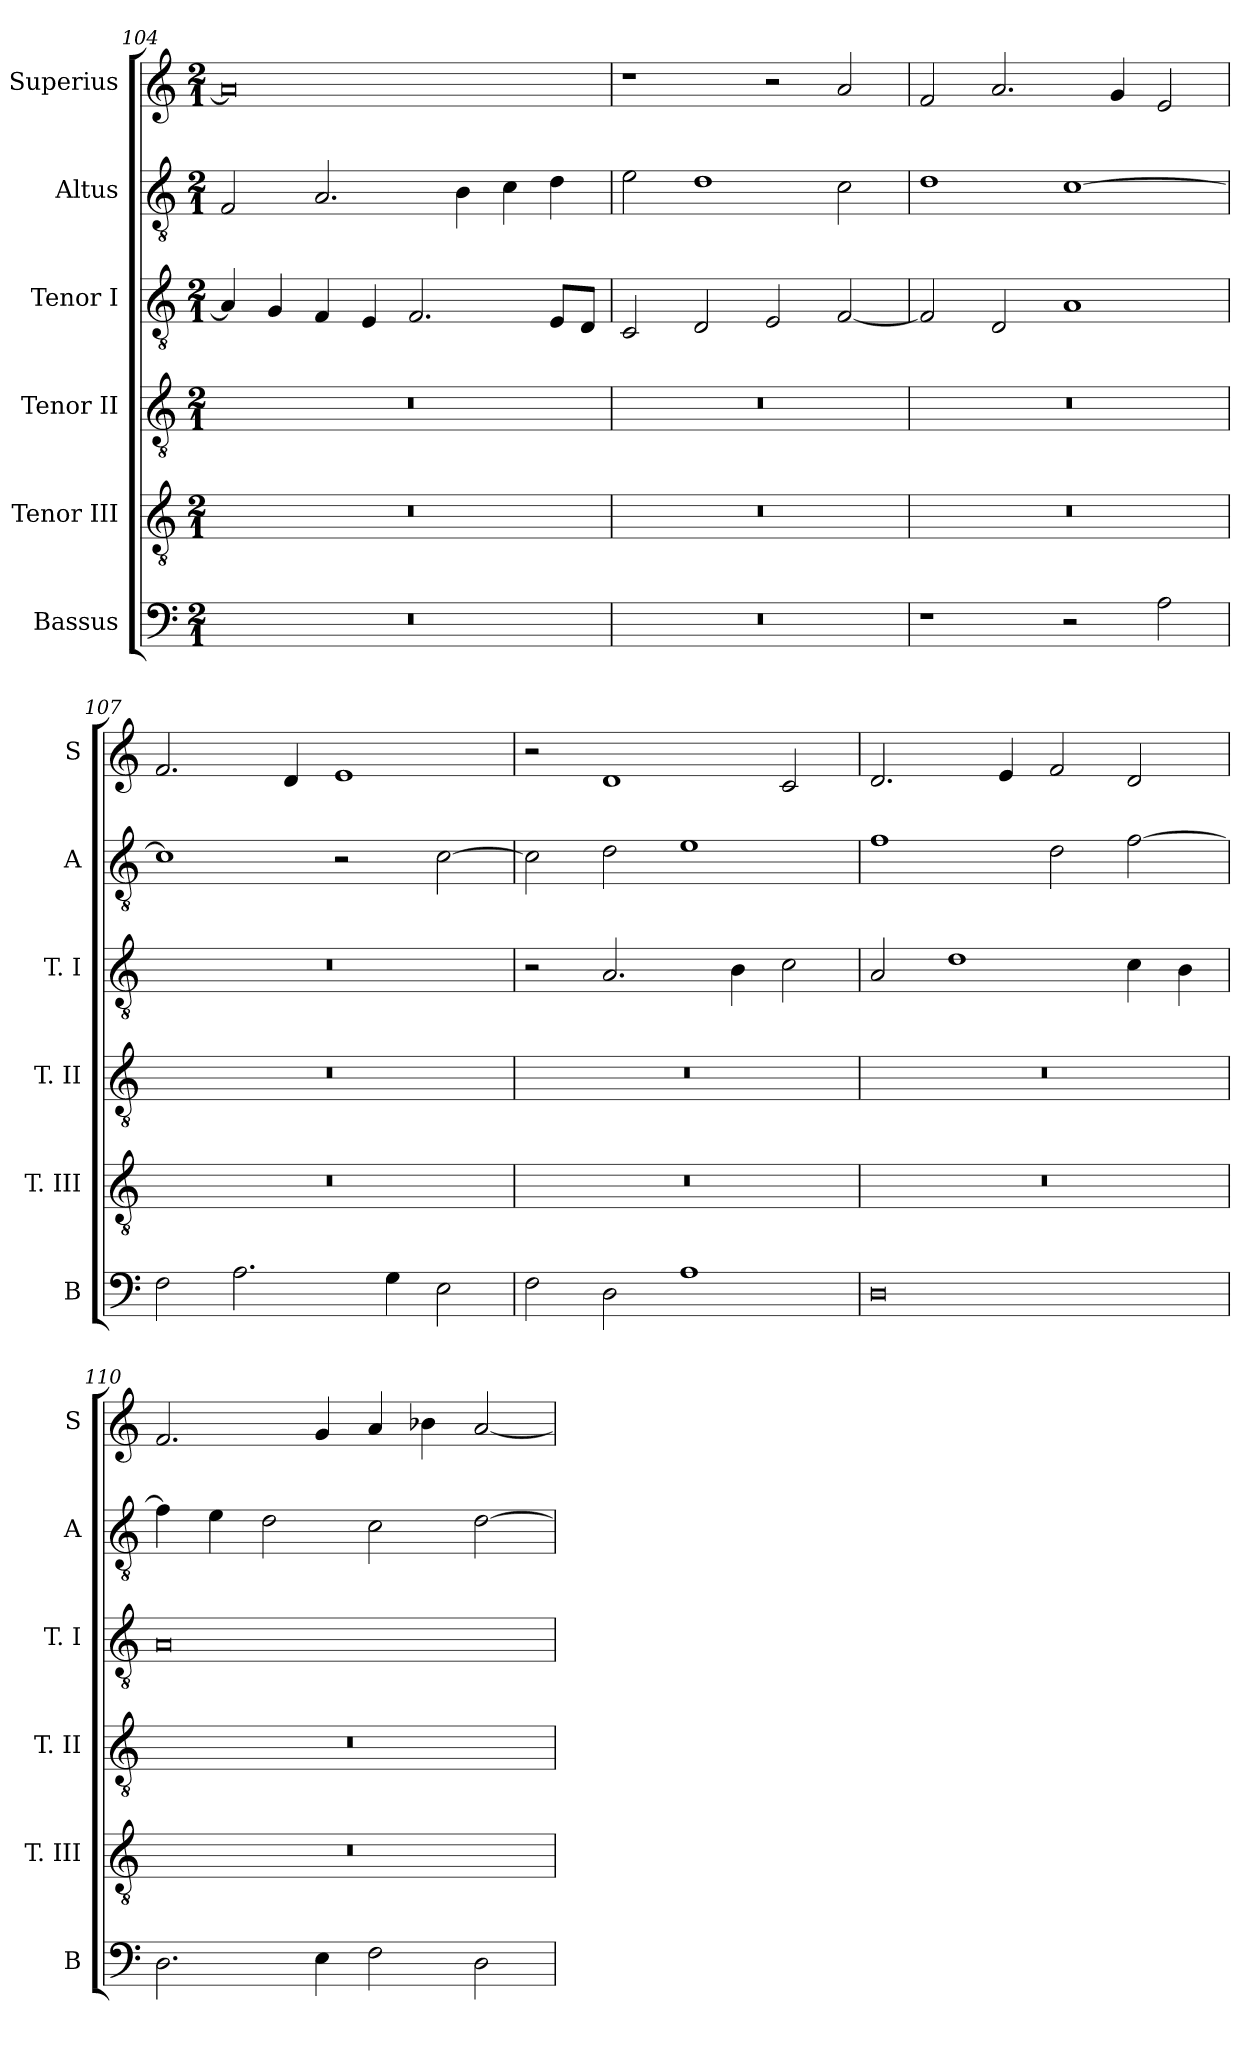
**kern	**kern	**kern	**kern	**kern	**kern
*part6	*part5	*part4	*part3	*part2	*part1
*staff6	*staff5	*staff4	*staff3	*staff2	*staff1
*I"Bassus	*I"Tenor III	*I"Tenor II	*I"Tenor I	*I"Altus	*I"Superius
*I'B	*I'T. III	*I'T. II	*I'T. I	*I'A	*I'S
*clefF4	*clefGv2	*clefGv2	*clefGv2	*clefGv2	*clefG2
*k[]	*k[]	*k[]	*k[]	*k[]	*k[]
*C:	*C:	*C:	*C:	*C:	*C:
*M2/1	*M2/1	*M2/1	*M2/1	*M2/1	*M2/1
=104	=104	=104	=104	=104	=104
0r	0r	0r	4A]	2F	0a]
.	.	.	4G	.	.
.	.	.	4F	2.A	.
.	.	.	4E	.	.
.	.	.	2.F	.	.
.	.	.	.	4B	.
.	.	.	.	4c	.
.	.	.	8EL	4d	.
.	.	.	8DJ	.	.
=105	=105	=105	=105	=105	=105
0r	0r	0r	2C	2e	1r
.	.	.	2D	1d	.
.	.	.	2E	.	2r
.	.	.	[2F	2c	2a
=106	=106	=106	=106	=106	=106
1r	0r	0r	2F]	1d	2f
.	.	.	2D	.	2.a
2r	.	.	1A	[1c	.
.	.	.	.	.	4g
2A	.	.	.	.	2e
=107	=107	=107	=107	=107	=107
2F	0r	0r	0r	1c]	2.f
2.A	.	.	.	.	.
.	.	.	.	.	4d
.	.	.	.	2r	1e
4G	.	.	.	.	.
2E	.	.	.	[2c	.
=108	=108	=108	=108	=108	=108
2F	0r	0r	2r	2c]	2r
2D	.	.	2.A	2d	1d
1A	.	.	.	1e	.
.	.	.	4B	.	.
.	.	.	2c	.	2c
=109	=109	=109	=109	=109	=109
0D	0r	0r	2A	1f	2.d
.	.	.	1d	.	.
.	.	.	.	.	4e
.	.	.	.	2d	2f
.	.	.	4c	[2f	2d
.	.	.	4B	.	.
=110	=110	=110	=110	=110	=110
2.D	0r	0r	0A	4f]	2.f
.	.	.	.	4e	.
.	.	.	.	2d	.
4E	.	.	.	.	4g
2F	.	.	.	2c	4a
.	.	.	.	.	4b-X
2D	.	.	.	[2d	[2a
=	=	=	=	=	=
*-	*-	*-	*-	*-	*-
